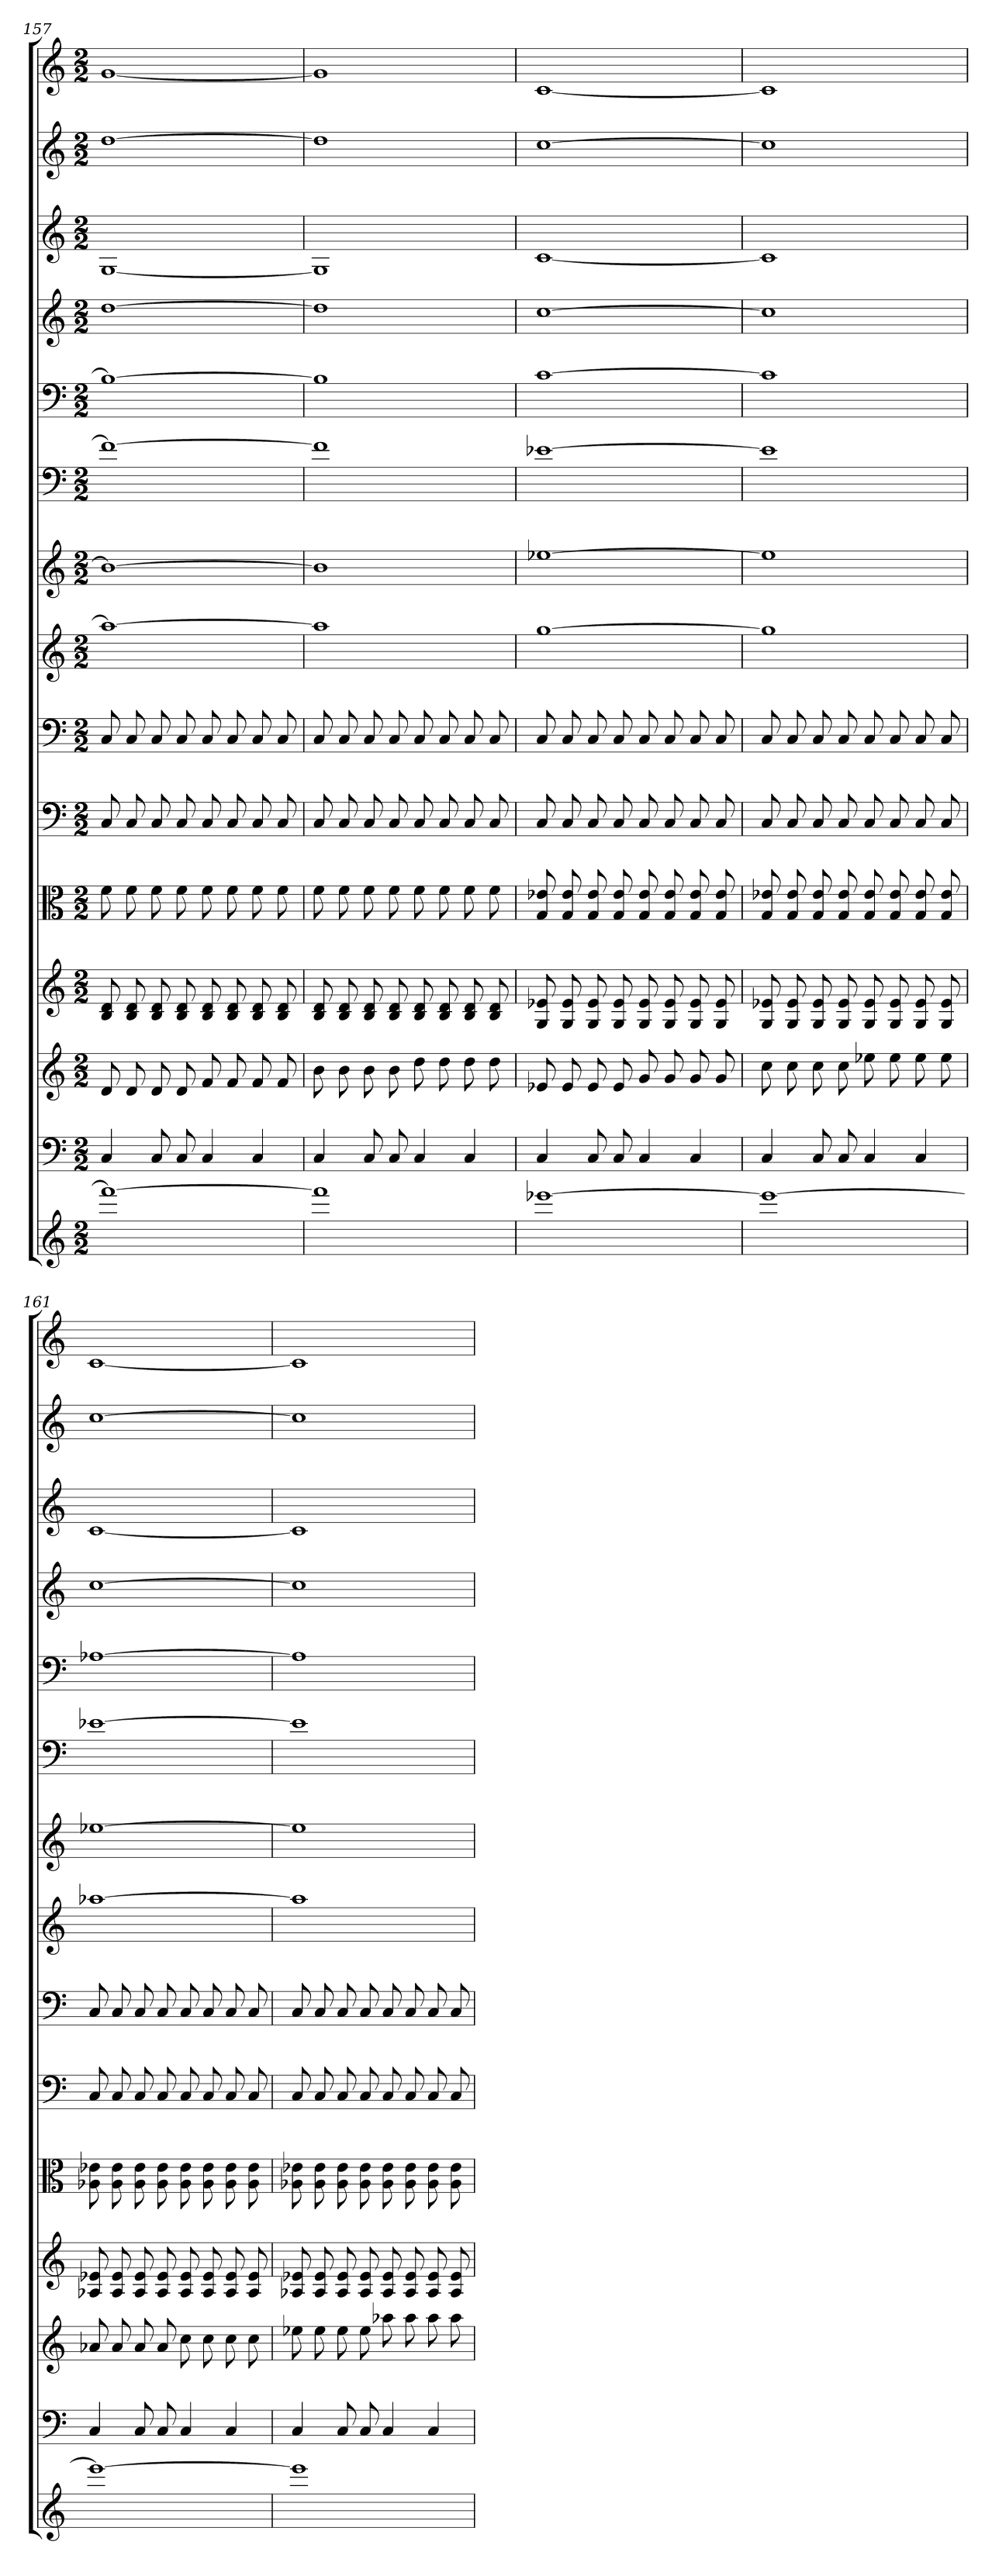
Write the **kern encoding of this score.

**kern	**kern	**kern	**kern	**kern	**kern	**kern	**kern	**kern	**kern	**kern	**kern	**kern	**kern	**kern
*part15	*part14	*part13	*part12	*part11	*part10	*part9	*part8	*part7	*part6	*part5	*part4	*part3	*part2	*part1
*staff15	*staff14	*staff13	*staff12	*staff11	*staff10	*staff9	*staff8	*staff7	*staff6	*staff5	*staff4	*staff3	*staff2	*staff1
*	*clefF4	*	*	*clefC3	*clefF4	*clefF4	*	*	*clefF4	*clefF4	*	*	*	*
*k[]	*k[]	*k[]	*k[]	*k[]	*k[]	*k[]	*k[]	*k[]	*k[]	*k[]	*k[]	*k[]	*k[]	*k[]
*C:	*C:	*C:	*C:	*C:	*C:	*C:	*C:	*C:	*C:	*C:	*C:	*C:	*C:	*C:
*M2/2	*M2/2	*M2/2	*M2/2	*M2/2	*M2/2	*M2/2	*M2/2	*M2/2	*M2/2	*M2/2	*M2/2	*M2/2	*M2/2	*M2/2
=157	=157	=157	=157	=157	=157	=157	=157	=157	=157	=157	=157	=157	=157	=157
1fff_	4C	8d	8B 8d	8f	8C	8C	1aa-_	1b_	1f_	1B_	[1dd	[1G	[1dd	[1g
.	.	8d	8B 8d	8f	8C	8C	.	.	.	.	.	.	.	.
.	8C	8d	8B 8d	8f	8C	8C	.	.	.	.	.	.	.	.
.	8C	8d	8B 8d	8f	8C	8C	.	.	.	.	.	.	.	.
.	4C	8f	8B 8d	8f	8C	8C	.	.	.	.	.	.	.	.
.	.	8f	8B 8d	8f	8C	8C	.	.	.	.	.	.	.	.
.	4C	8f	8B 8d	8f	8C	8C	.	.	.	.	.	.	.	.
.	.	8f	8B 8d	8f	8C	8C	.	.	.	.	.	.	.	.
=158	=158	=158	=158	=158	=158	=158	=158	=158	=158	=158	=158	=158	=158	=158
1fff]	4C	8b	8B 8d	8f	8C	8C	1aa-]	1b]	1f]	1B]	1dd]	1G]	1dd]	1g]
.	.	8b	8B 8d	8f	8C	8C	.	.	.	.	.	.	.	.
.	8C	8b	8B 8d	8f	8C	8C	.	.	.	.	.	.	.	.
.	8C	8b	8B 8d	8f	8C	8C	.	.	.	.	.	.	.	.
.	4C	8dd	8B 8d	8f	8C	8C	.	.	.	.	.	.	.	.
.	.	8dd	8B 8d	8f	8C	8C	.	.	.	.	.	.	.	.
.	4C	8dd	8B 8d	8f	8C	8C	.	.	.	.	.	.	.	.
.	.	8dd	8B 8d	8f	8C	8C	.	.	.	.	.	.	.	.
=159	=159	=159	=159	=159	=159	=159	=159	=159	=159	=159	=159	=159	=159	=159
[1eee-X	4C	8e-X	8G 8e-X	8G 8e-X	8C	8C	[1gg	[1ee-X	[1e-X	[1c	[1cc	[1c	[1cc	[1c
.	.	8e-	8G 8e-	8G 8e-	8C	8C	.	.	.	.	.	.	.	.
.	8C	8e-	8G 8e-	8G 8e-	8C	8C	.	.	.	.	.	.	.	.
.	8C	8e-	8G 8e-	8G 8e-	8C	8C	.	.	.	.	.	.	.	.
.	4C	8g	8G 8e-	8G 8e-	8C	8C	.	.	.	.	.	.	.	.
.	.	8g	8G 8e-	8G 8e-	8C	8C	.	.	.	.	.	.	.	.
.	4C	8g	8G 8e-	8G 8e-	8C	8C	.	.	.	.	.	.	.	.
.	.	8g	8G 8e-	8G 8e-	8C	8C	.	.	.	.	.	.	.	.
=160	=160	=160	=160	=160	=160	=160	=160	=160	=160	=160	=160	=160	=160	=160
1eee-_	4C	8cc	8G 8e-X	8G 8e-X	8C	8C	1gg]	1ee-]	1e-]	1c]	1cc]	1c]	1cc]	1c]
.	.	8cc	8G 8e-	8G 8e-	8C	8C	.	.	.	.	.	.	.	.
.	8C	8cc	8G 8e-	8G 8e-	8C	8C	.	.	.	.	.	.	.	.
.	8C	8cc	8G 8e-	8G 8e-	8C	8C	.	.	.	.	.	.	.	.
.	4C	8ee-X	8G 8e-	8G 8e-	8C	8C	.	.	.	.	.	.	.	.
.	.	8ee-	8G 8e-	8G 8e-	8C	8C	.	.	.	.	.	.	.	.
.	4C	8ee-	8G 8e-	8G 8e-	8C	8C	.	.	.	.	.	.	.	.
.	.	8ee-	8G 8e-	8G 8e-	8C	8C	.	.	.	.	.	.	.	.
=161	=161	=161	=161	=161	=161	=161	=161	=161	=161	=161	=161	=161	=161	=161
1eee-_	4C	8a-X	8A-X 8e-X	8A-X 8e-X	8C	8C	[1aa-X	[1ee-X	[1e-X	[1A-X	[1cc	[1c	[1cc	[1c
.	.	8a-	8A- 8e-	8A- 8e-	8C	8C	.	.	.	.	.	.	.	.
.	8C	8a-	8A- 8e-	8A- 8e-	8C	8C	.	.	.	.	.	.	.	.
.	8C	8a-	8A- 8e-	8A- 8e-	8C	8C	.	.	.	.	.	.	.	.
.	4C	8cc	8A- 8e-	8A- 8e-	8C	8C	.	.	.	.	.	.	.	.
.	.	8cc	8A- 8e-	8A- 8e-	8C	8C	.	.	.	.	.	.	.	.
.	4C	8cc	8A- 8e-	8A- 8e-	8C	8C	.	.	.	.	.	.	.	.
.	.	8cc	8A- 8e-	8A- 8e-	8C	8C	.	.	.	.	.	.	.	.
=162	=162	=162	=162	=162	=162	=162	=162	=162	=162	=162	=162	=162	=162	=162
1eee-]	4C	8ee-X	8A-X 8e-X	8A-X 8e-X	8C	8C	1aa-]	1ee-]	1e-]	1A-]	1cc]	1c]	1cc]	1c]
.	.	8ee-	8A- 8e-	8A- 8e-	8C	8C	.	.	.	.	.	.	.	.
.	8C	8ee-	8A- 8e-	8A- 8e-	8C	8C	.	.	.	.	.	.	.	.
.	8C	8ee-	8A- 8e-	8A- 8e-	8C	8C	.	.	.	.	.	.	.	.
.	4C	8aa-X	8A- 8e-	8A- 8e-	8C	8C	.	.	.	.	.	.	.	.
.	.	8aa-	8A- 8e-	8A- 8e-	8C	8C	.	.	.	.	.	.	.	.
.	4C	8aa-	8A- 8e-	8A- 8e-	8C	8C	.	.	.	.	.	.	.	.
.	.	8aa-	8A- 8e-	8A- 8e-	8C	8C	.	.	.	.	.	.	.	.
=	=	=	=	=	=	=	=	=	=	=	=	=	=	=
*-	*-	*-	*-	*-	*-	*-	*-	*-	*-	*-	*-	*-	*-	*-
